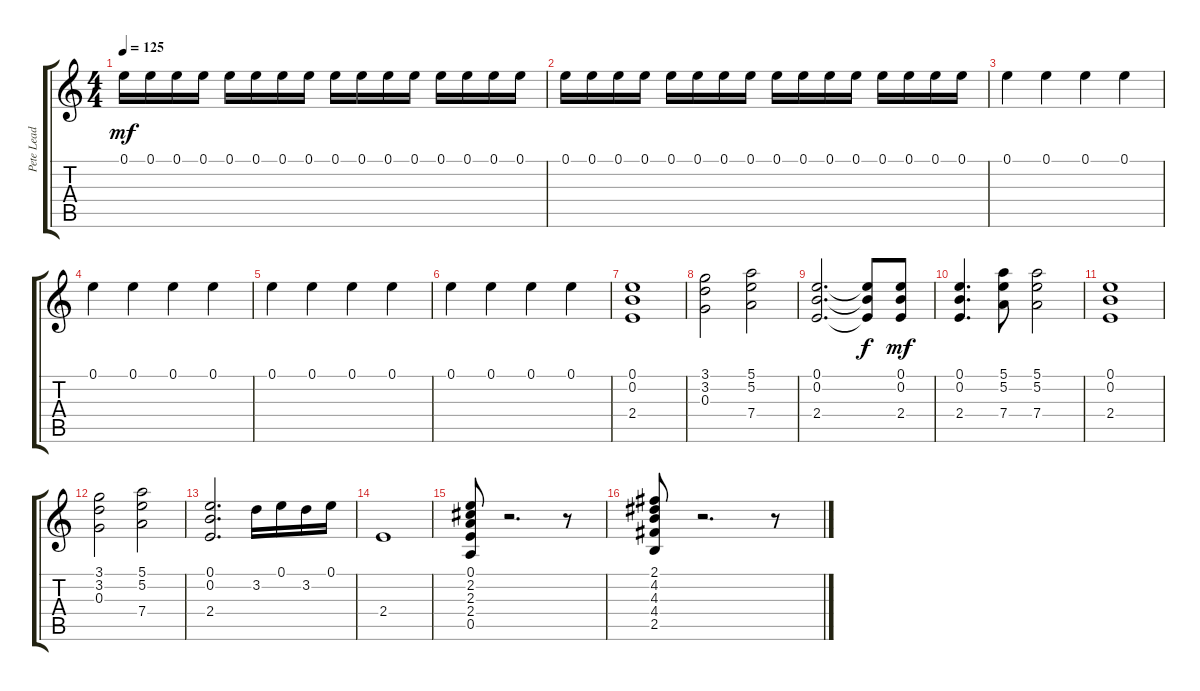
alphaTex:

\track ("Pete Lead" "Pete Lead") {instrument overdrivenguitar}
\staff {score tabs}
\tuning (E4 B3 G3 D3 A2 E2) {hide}
\ts (4 4)
\tempo 125
\clef g2
\ks c
0.1.16{dy mf} 0.1.16 0.1.16 0.1.16 0.1.16 0.1.16 0.1.16 0.1.16 0.1.16 0.1.16 0.1.16 0.1.16 0.1.16 0.1.16 0.1.16 0.1.16 |
0.1.16 0.1.16 0.1.16 0.1.16 0.1.16 0.1.16 0.1.16 0.1.16 0.1.16 0.1.16 0.1.16 0.1.16 0.1.16 0.1.16 0.1.16 0.1.16 |
0.1.4 0.1.4 0.1.4 0.1.4 |
0.1.4 0.1.4 0.1.4 0.1.4 |
0.1.4 0.1.4 0.1.4 0.1.4 |
0.1.4 0.1.4 0.1.4 0.1.4 |
(0.1 0.2 2.4).1 |
(3.1 3.2 0.3).2 (5.1 5.2 7.4).2 |
(0.1 0.2 2.4).2{d} (0.1{t} 0.2{t} 2.4{t}).8{dy f} (0.1 0.2 2.4).8{dy mf} |
(0.1 0.2 2.4).4{d} (5.1 5.2 7.4).8 (5.1 5.2 7.4).2 |
(0.1 0.2 2.4).1 |
(3.1 3.2 0.3).2 (5.1 5.2 7.4).2 |
(0.1 0.2 2.4).2{d} 3.2.16 0.1.16 3.2.16 0.1.16 |
2.4.1 |
(0.1 2.2 2.3 2.4 0.5).8 r.2{d} r.8 |
(2.1 4.2 4.3 4.4 2.5).8 r.2{d} r.8
